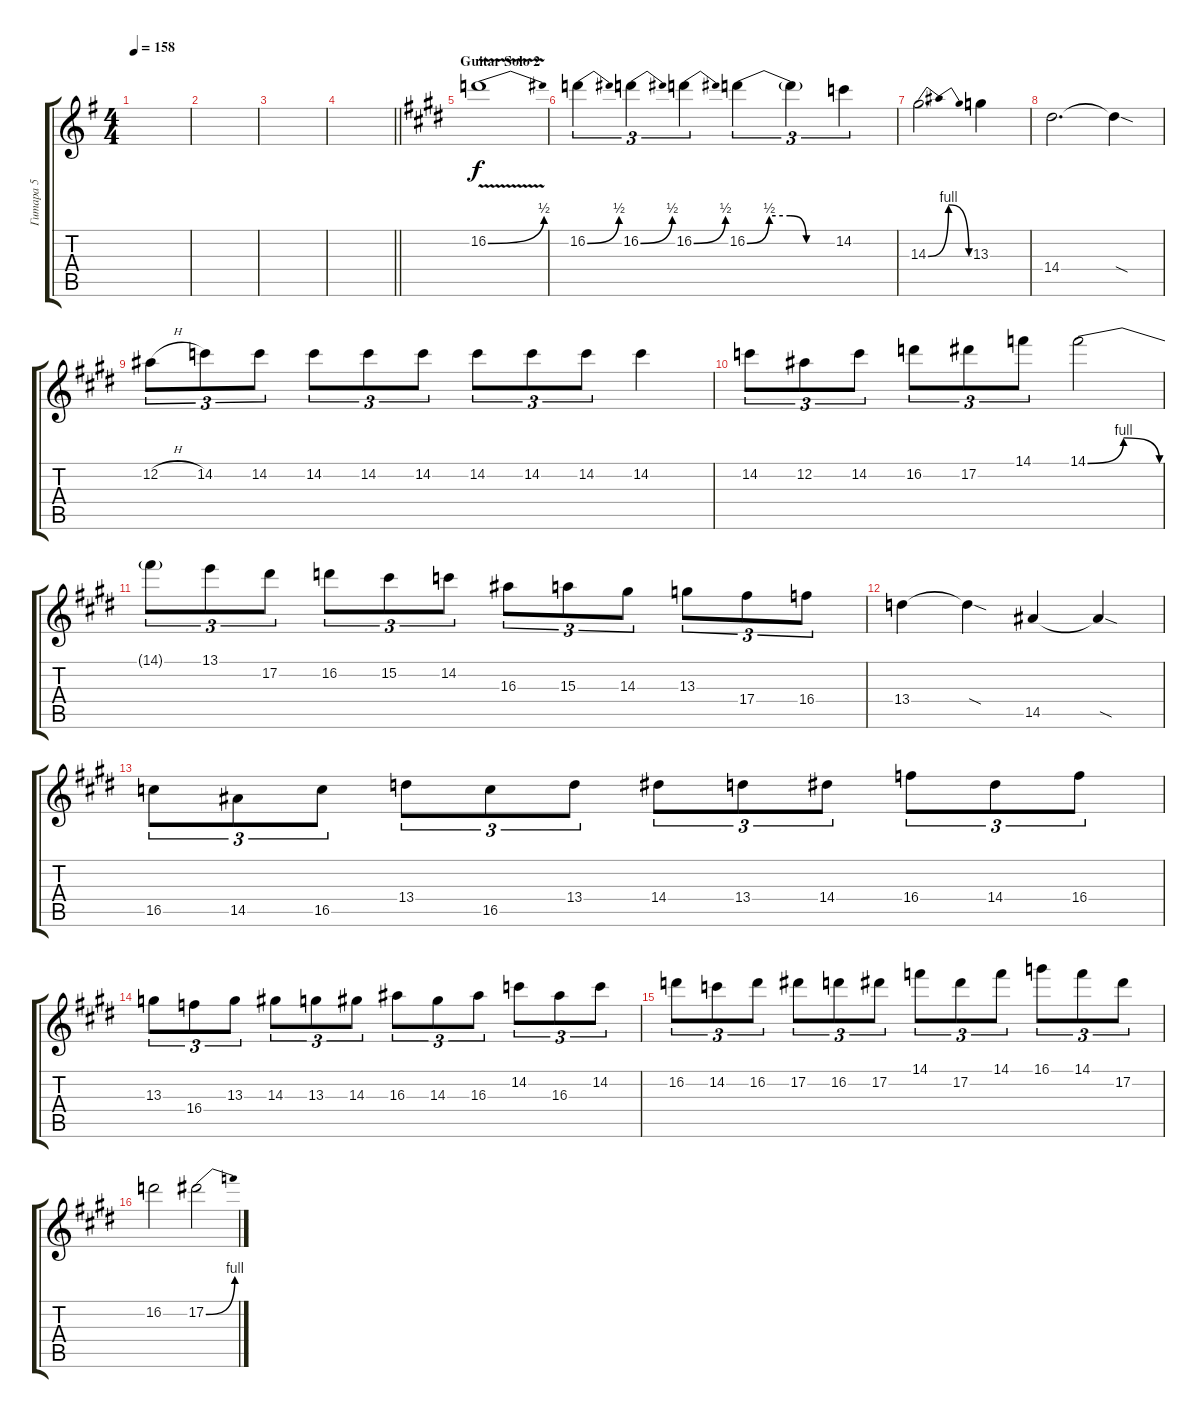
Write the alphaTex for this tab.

\track ("Гитара 5" "Гитара 5") {instrument distortionguitar}
\staff {score tabs}
\tuning (Eb4 Bb3 Gb3 Db3 Ab2 Eb2) {hide}
\ts (4 4)
\tempo 158
\clef g2
\ks eminor
|
|
|
\barLineRight lightlight
|
\section ("" "Guitar Solo 2")
\ks c#minor
16.2{be (bend 0 0 60 2) v}.1{volume 16} |
16.2{be (bend 0 0 60 2)}.4{tu (3 2)} 16.2{be (bend 0 0 60 2)}.4{tu (3 2)} 16.2{be (bend 0 0 60 2)}.4{tu (3 2)} 16.2{be (custom 0 0 15 2 29 2 40 0 60 0)}.4{tu (3 2)} 16.2{t}.4{tu (3 2)} 14.2.4{tu (3 2)} |
14.3{be (bendrelease 0 0 15 4 40 4 60 0)}.2{d} 13.3.4 |
14.4.2{d} 14.4{sod t}.4 |
12.2{h}.8{tu (3 2)} 14.2.8{tu (3 2)} 14.2.8{tu (3 2)} 14.2.8{tu (3 2)} 14.2.8{tu (3 2)} 14.2.8{tu (3 2)} 14.2.8{tu (3 2)} 14.2.8{tu (3 2)} 14.2.8{tu (3 2)} 14.2.4 |
14.2.8{tu (3 2)} 12.2.8{tu (3 2)} 14.2.8{tu (3 2)} 16.2.8{tu (3 2)} 17.2.8{tu (3 2)} 14.1.8{tu (3 2)} 14.1{be (bendrelease 0 0 15 4 36 4 60 0)}.2 |
14.1{t}.8{tu (3 2)} 13.1.8{tu (3 2)} 17.2.8{tu (3 2)} 16.2.8{tu (3 2)} 15.2.8{tu (3 2)} 14.2.8{tu (3 2)} 16.3.8{tu (3 2)} 15.3.8{tu (3 2)} 14.3.8{tu (3 2)} 13.3.8{tu (3 2)} 17.4.8{tu (3 2)} 16.4.8{tu (3 2)} |
13.4.4 13.4{sod t}.4 14.5.4 14.5{sod t}.4 |
16.5.8{tu (3 2)} 14.5.8{tu (3 2)} 16.5.8{tu (3 2)} 13.4.8{tu (3 2)} 16.5.8{tu (3 2)} 13.4.8{tu (3 2)} 14.4.8{tu (3 2)} 13.4.8{tu (3 2)} 14.4.8{tu (3 2)} 16.4.8{tu (3 2)} 14.4.8{tu (3 2)} 16.4.8{tu (3 2)} |
13.3.8{tu (3 2)} 16.4.8{tu (3 2)} 13.3.8{tu (3 2)} 14.3.8{tu (3 2)} 13.3.8{tu (3 2)} 14.3.8{tu (3 2)} 16.3.8{tu (3 2)} 14.3.8{tu (3 2)} 16.3.8{tu (3 2)} 14.2.8{tu (3 2)} 16.3.8{tu (3 2)} 14.2.8{tu (3 2)} |
16.2.8{tu (3 2)} 14.2.8{tu (3 2)} 16.2.8{tu (3 2)} 17.2.8{tu (3 2)} 16.2.8{tu (3 2)} 17.2.8{tu (3 2)} 14.1.8{tu (3 2)} 17.2.8{tu (3 2)} 14.1.8{tu (3 2)} 16.1.8{tu (3 2)} 14.1.8{tu (3 2)} 17.2.8{tu (3 2)} |
16.2.2 17.2{be (bend 0 0 60 4)}.2
